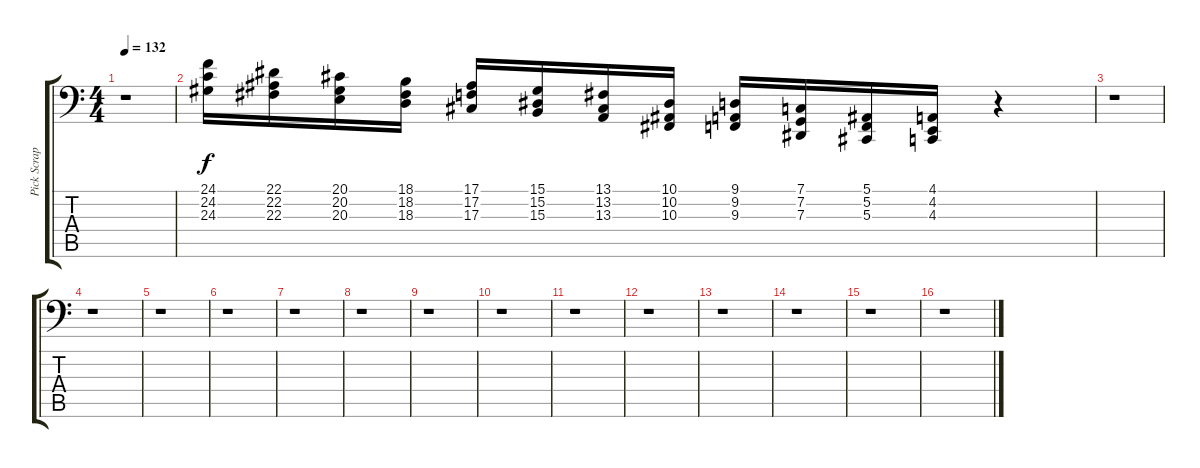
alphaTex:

\track ("Pick Scrapes (sound bad!)" "Pick Scrap") {instrument guitarfretnoise}
\staff {score tabs}
\tuning (F2 C2 Ab1 Eb1 Bb0 F0) {hide}
\ts (4 4)
\tempo 132
\clef f4
\ks c
r.1{dy f} |
(24.1 24.2 24.3).16 (22.1 22.2 22.3).16 (20.1 20.2 20.3).16 (18.1 18.2 18.3).16 (17.1 17.2 17.3).16 (15.1 15.2 15.3).16 (13.1 13.2 13.3).16 (10.1 10.2 10.3).16 (9.1 9.2 9.3).16 (7.1 7.2 7.3).16 (5.1 5.2 5.3).16 (4.1 4.2 4.3).16 r.4 |
r.1 |
r.1 |
r.1 |
r.1 |
r.1 |
r.1 |
r.1 |
r.1 |
r.1 |
r.1 |
r.1 |
r.1 |
r.1 |
r.1
